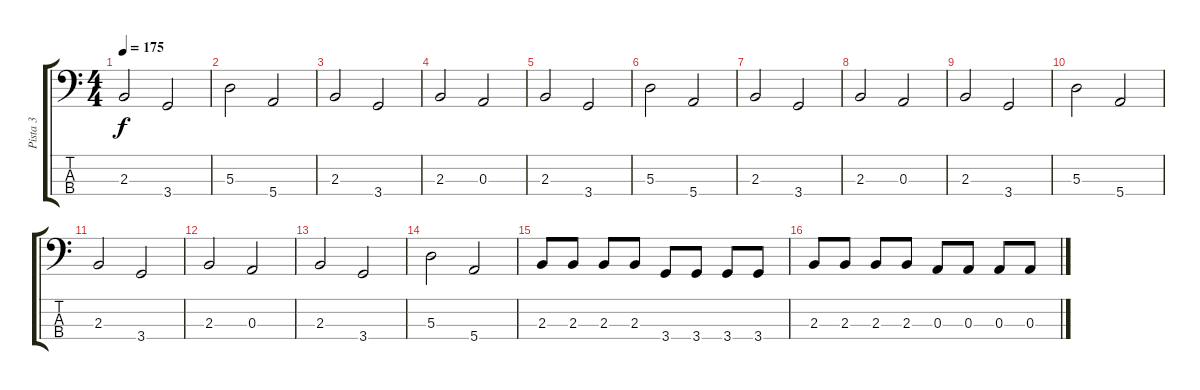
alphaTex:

\track ("Pista 3" "Pista 3") {instrument electricbassfinger}
\staff {score tabs}
\tuning (G2 D2 A1 E1) {hide}
\ts (4 4)
\tempo 175
\clef f4
\ks c
2.3.2{dy f} 3.4.2 |
5.3.2 5.4.2 |
2.3.2 3.4.2 |
2.3.2 0.3.2 |
2.3.2 3.4.2 |
5.3.2 5.4.2 |
2.3.2 3.4.2 |
2.3.2 0.3.2 |
2.3.2 3.4.2 |
5.3.2 5.4.2 |
2.3.2 3.4.2 |
2.3.2 0.3.2 |
2.3.2 3.4.2 |
5.3.2 5.4.2 |
2.3.8 2.3.8 2.3.8 2.3.8 3.4.8 3.4.8 3.4.8 3.4.8 |
2.3.8 2.3.8 2.3.8 2.3.8 0.3.8 0.3.8 0.3.8 0.3.8
